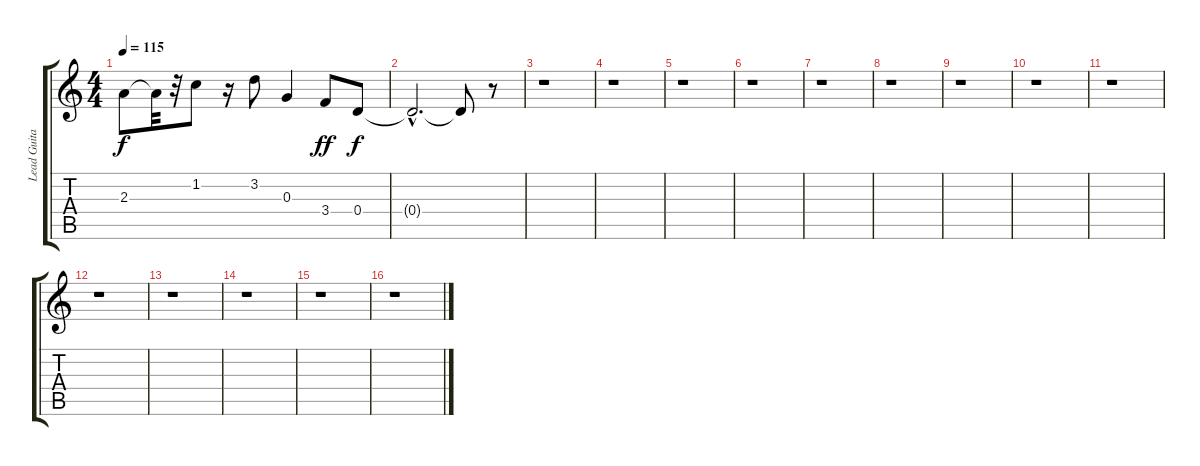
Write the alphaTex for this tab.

\track ("Lead Guitar (Solo)" "Lead Guita") {instrument distortionguitar}
\staff {score tabs}
\tuning (E4 B3 G3 D3 A2 E2) {hide}
\ts (4 4)
\tempo 115
\clef g2
\ks c
2.3.8{dy f} 2.3{t}.32 r.32 1.2.8 r.16 3.2.8 0.3.4 3.4.8{dy ff} 0.4.8{dy f} |
0.4{hac t}.2{d} 0.4{t}.8 r.8 |
r.1 |
r.1 |
r.1 |
r.1 |
r.1 |
r.1 |
r.1 |
r.1 |
r.1 |
r.1 |
r.1 |
r.1 |
r.1 |
r.1
